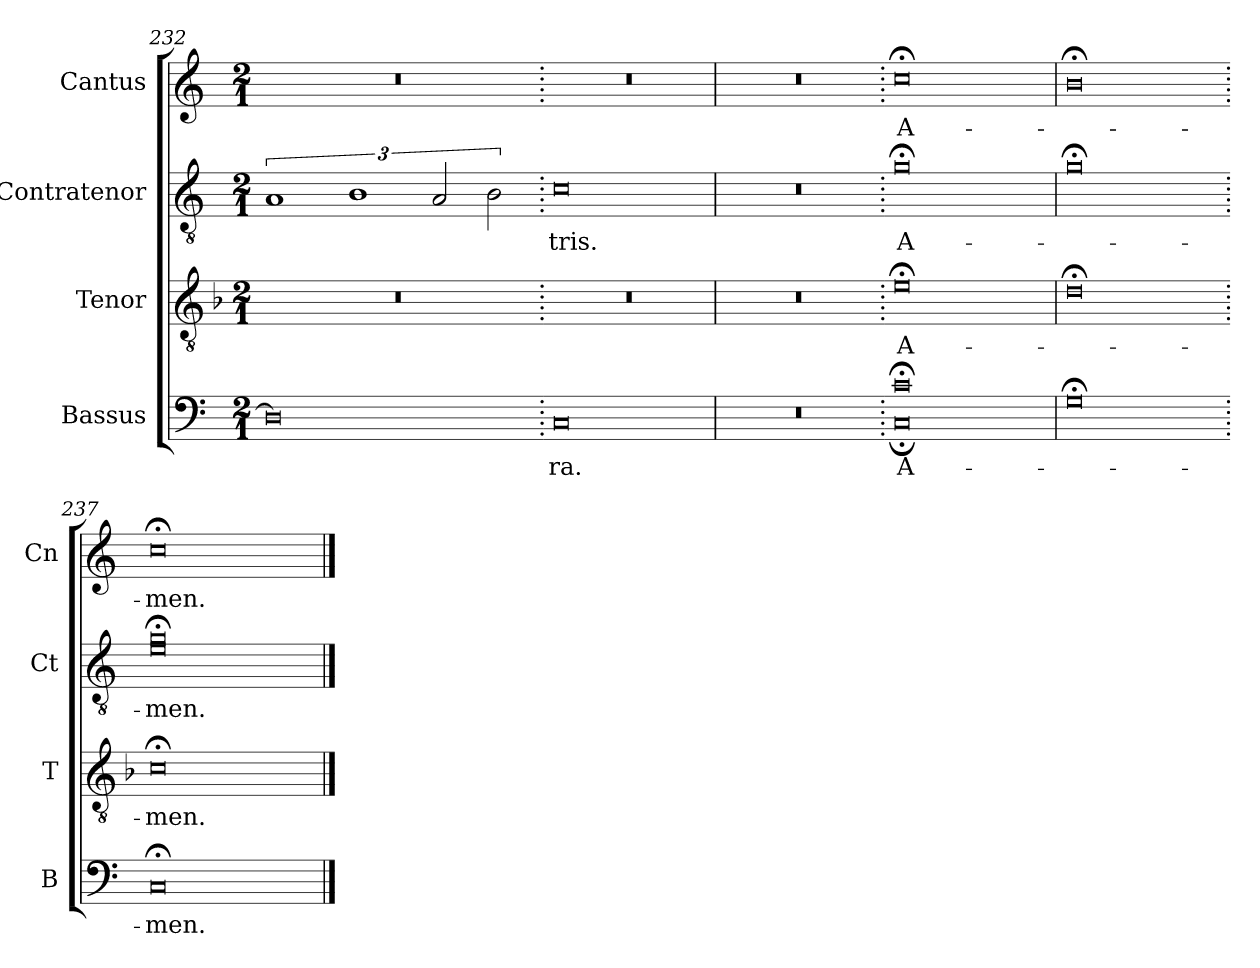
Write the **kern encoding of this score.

**kern	**text	**kern	**text	**kern	**text	**kern	**text
*part4	*part4	*part3	*part3	*part2	*part2	*part1	*part1
*staff4	*staff4	*staff3	*staff3	*staff2	*staff2	*staff1	*staff1
*I"Bassus	*	*I"Tenor	*	*I"Contratenor	*	*I"Cantus	*
*I'B	*	*I'T	*	*I'Ct	*	*I'Cn	*
*clefF4	*	*clefGv2	*	*clefGv2	*	*clefG2	*
*k[]	*	*k[b-]	*	*k[]	*	*k[]	*
*M2/1	*	*M2/1	*	*M2/1	*	*M2/1	*
=232	=232	=232	=232	=232	=232	=232	=232
0D]	.	0r	.	3%2A	.	0r	.
.	.	.	.	3%2B	.	.	.
.	.	.	.	3A/	.	.	.
.	.	.	.	3B\	.	.	.
=233.	=233.	=233.	=233.	=233.	=233.	=233.	=233.
0C	-ra.	0r	.	0c	-tris.	0r	.
=234	=234	=234	=234	=234	=234	=234	=234
0r	.	0r	.	0r	.	0r	.
=235.	=235.	=235.	=235.	=235.	=235.	=235.	=235.
*^	*	*	*	*	*	*	*
0C;<\	0c;<\	A-	0e;<	A-	0g;<	A-	0cc;<	A-
*v	*v	*	*	*	*	*	*	*
=236	=236	=236	=236	=236	=236	=236	=236
0G;<	.	0d;<	.	0g;<	.	0b;<	.
=237.	=237.	=237.	=237.	=237.	=237.	=237.	=237.
0C;<	-men.	0c;<	-men.	0e;< 0g;<	-men.	0cc;<	-men.
==	==	==	==	==	==	==	==
*-	*-	*-	*-	*-	*-	*-	*-
